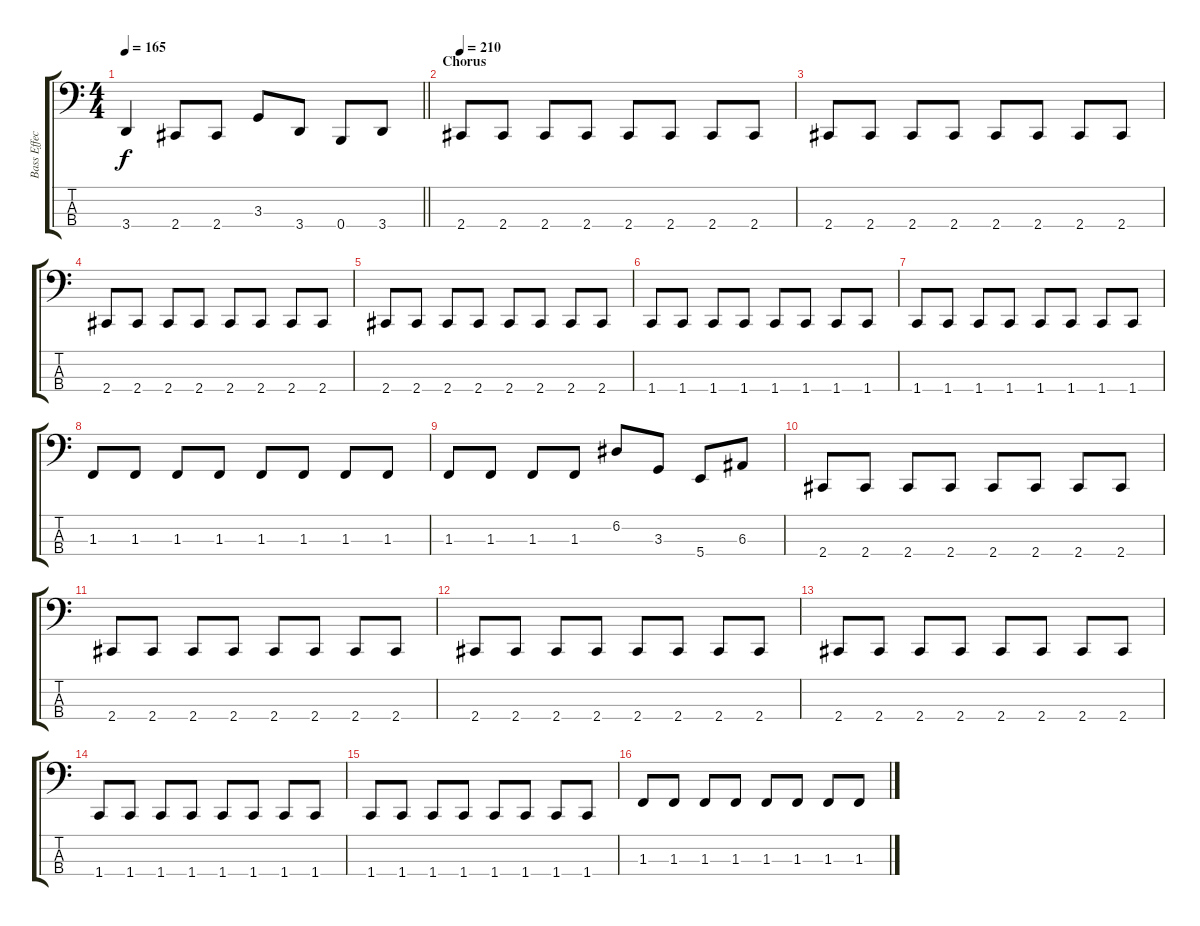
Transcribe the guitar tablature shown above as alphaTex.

\track ("Bass Effect" "Bass Effec") {instrument overdrivenguitar}
\staff {score tabs}
\tuning (D2 A1 E1 B0) {hide}
\ts (4 4)
\tempo 165
\clef f4
\barLineRight lightlight
\ks c
3.4.4{dy f} 2.4.8 2.4.8 3.3.8 3.4.8 0.4.8 3.4.8 |
\section ("" "Chorus")
\tempo 210
2.4.8 2.4.8 2.4.8 2.4.8 2.4.8 2.4.8 2.4.8 2.4.8 |
2.4.8 2.4.8 2.4.8 2.4.8 2.4.8 2.4.8 2.4.8 2.4.8 |
2.4.8 2.4.8 2.4.8 2.4.8 2.4.8 2.4.8 2.4.8 2.4.8 |
2.4.8 2.4.8 2.4.8 2.4.8 2.4.8 2.4.8 2.4.8 2.4.8 |
1.4.8 1.4.8 1.4.8 1.4.8 1.4.8 1.4.8 1.4.8 1.4.8 |
1.4.8 1.4.8 1.4.8 1.4.8 1.4.8 1.4.8 1.4.8 1.4.8 |
1.3.8 1.3.8 1.3.8 1.3.8 1.3.8 1.3.8 1.3.8 1.3.8 |
1.3.8 1.3.8 1.3.8 1.3.8 6.2.8 3.3.8 5.4.8 6.3.8 |
2.4.8 2.4.8 2.4.8 2.4.8 2.4.8 2.4.8 2.4.8 2.4.8 |
2.4.8 2.4.8 2.4.8 2.4.8 2.4.8 2.4.8 2.4.8 2.4.8 |
2.4.8 2.4.8 2.4.8 2.4.8 2.4.8 2.4.8 2.4.8 2.4.8 |
2.4.8 2.4.8 2.4.8 2.4.8 2.4.8 2.4.8 2.4.8 2.4.8 |
1.4.8 1.4.8 1.4.8 1.4.8 1.4.8 1.4.8 1.4.8 1.4.8 |
1.4.8 1.4.8 1.4.8 1.4.8 1.4.8 1.4.8 1.4.8 1.4.8 |
1.3.8 1.3.8 1.3.8 1.3.8 1.3.8 1.3.8 1.3.8 1.3.8
